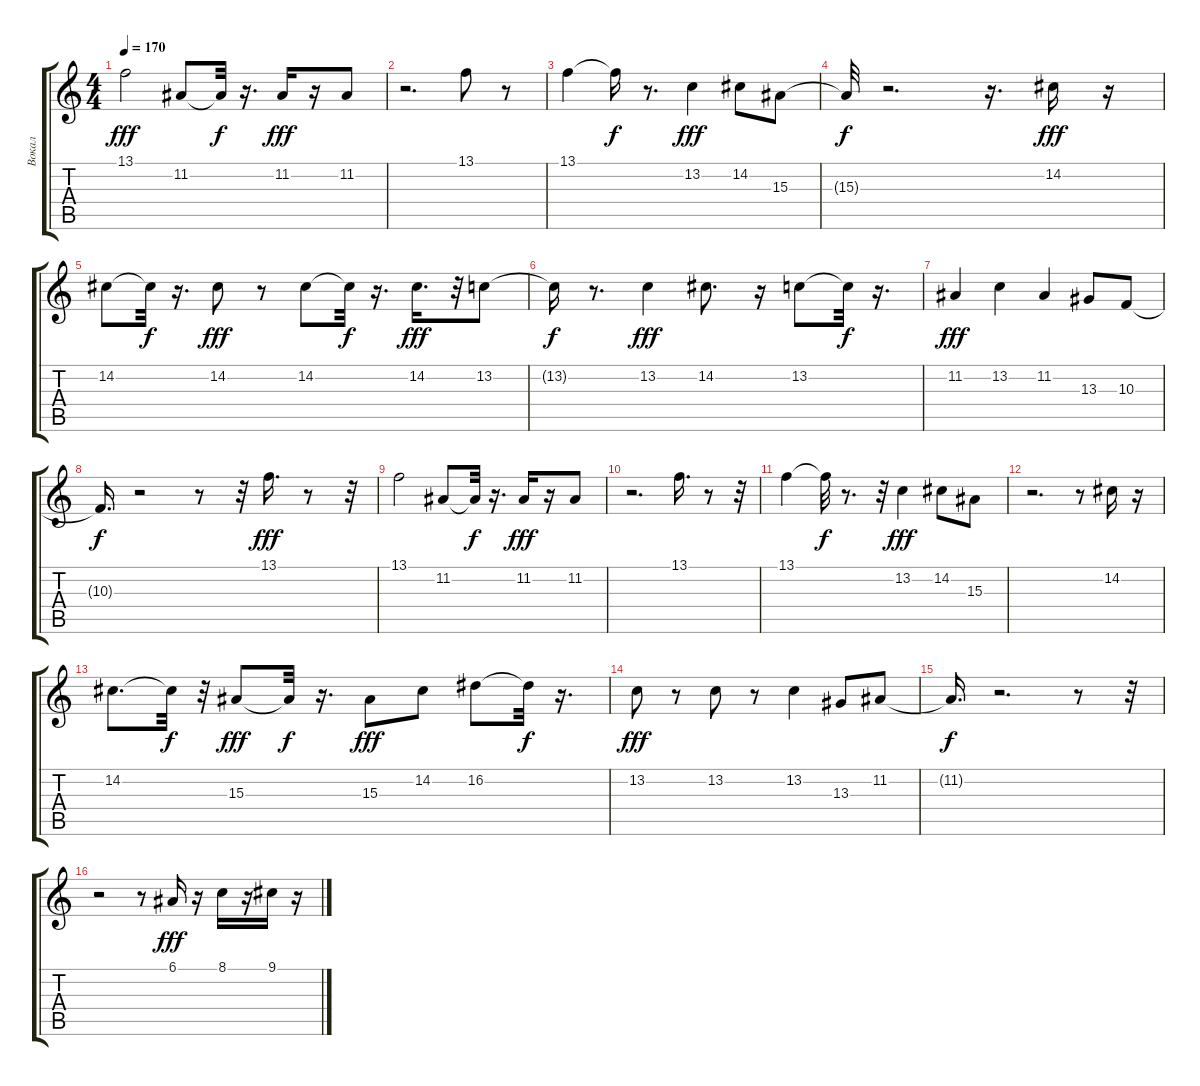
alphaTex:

\track ("Вокал" "Вокал") {instrument altosax}
\staff {score tabs}
\tuning (E4 B3 G3 D3 A2 E2) {hide}
\ts (4 4)
\tempo 170
\clef g2
\ks c
13.1.2{dy fff} 11.2.8 11.2{t}.32{dy f} r.16{d} 11.2.16{dy fff} r.16 11.2.8 |
r.2{d} 13.1.8 r.8 |
13.1.4 13.1{t}.16{dy f} r.8{d} 13.2.4{dy fff} 14.2.8 15.3.8 |
15.3{t}.32{dy f} r.2{d} r.16{d} 14.2.16{dy fff} r.16 |
14.2.8 14.2{t}.32{dy f} r.16{d} 14.2.8{dy fff} r.8 14.2.8 14.2{t}.32{dy f} r.16{d} 14.2.16{d dy fff} r.32 13.2.8 |
13.2{t}.16{dy f} r.8{d} 13.2.4{dy fff} 14.2.8{d} r.16 13.2.8 13.2{t}.32{dy f} r.16{d} |
11.2.4{dy fff} 13.2.4 11.2.4 13.3.8 10.3.8 |
10.3{t}.16{d dy f} r.2 r.8 r.32 13.1.16{d dy fff} r.8 r.32 |
13.1.2 11.2.8 11.2{t}.32{dy f} r.16{d} 11.2.16{dy fff} r.16 11.2.8 |
r.2{d} 13.1.16{d} r.8 r.32 |
13.1.4 13.1{t}.32{dy f} r.8{d} r.32 13.2.4{dy fff} 14.2.8 15.3.8 |
r.2{d} r.8 14.2.16 r.16 |
14.2.8{d} 14.2{t}.32{dy f} r.32 15.3.8{dy fff} 15.3{t}.32{dy f} r.16{d} 15.3.8{dy fff} 14.2.8 16.2.8 16.2{t}.32{dy f} r.16{d} |
13.2.8{dy fff} r.8 13.2.8 r.8 13.2.4 13.3.8 11.2.8 |
11.2{t}.16{d dy f} r.2{d} r.8 r.32 |
r.2 r.8 6.1.16{dy fff} r.16 8.1.16 r.16 9.1.16 r.16
